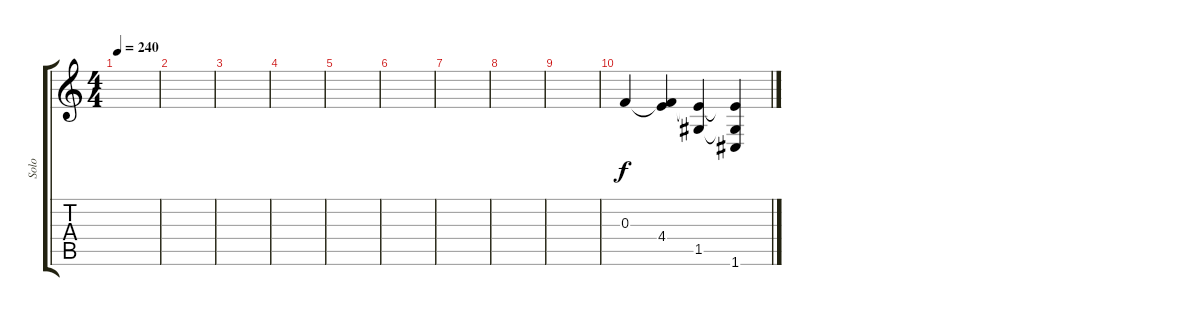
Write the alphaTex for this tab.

\track ("Solo" "Solo") {instrument distortionguitar}
\staff {score tabs}
\tuning (D4 A3 F3 C3 G2 C2) {hide}
\ts (4 4)
\tempo 240
\clef g2
\ks c
|
|
|
|
|
|
|
|
|
0.3.4 (0.3{t} 4.4).4 (4.4{t} 1.5).4 (4.4{t} 1.5{t} 1.6).4
